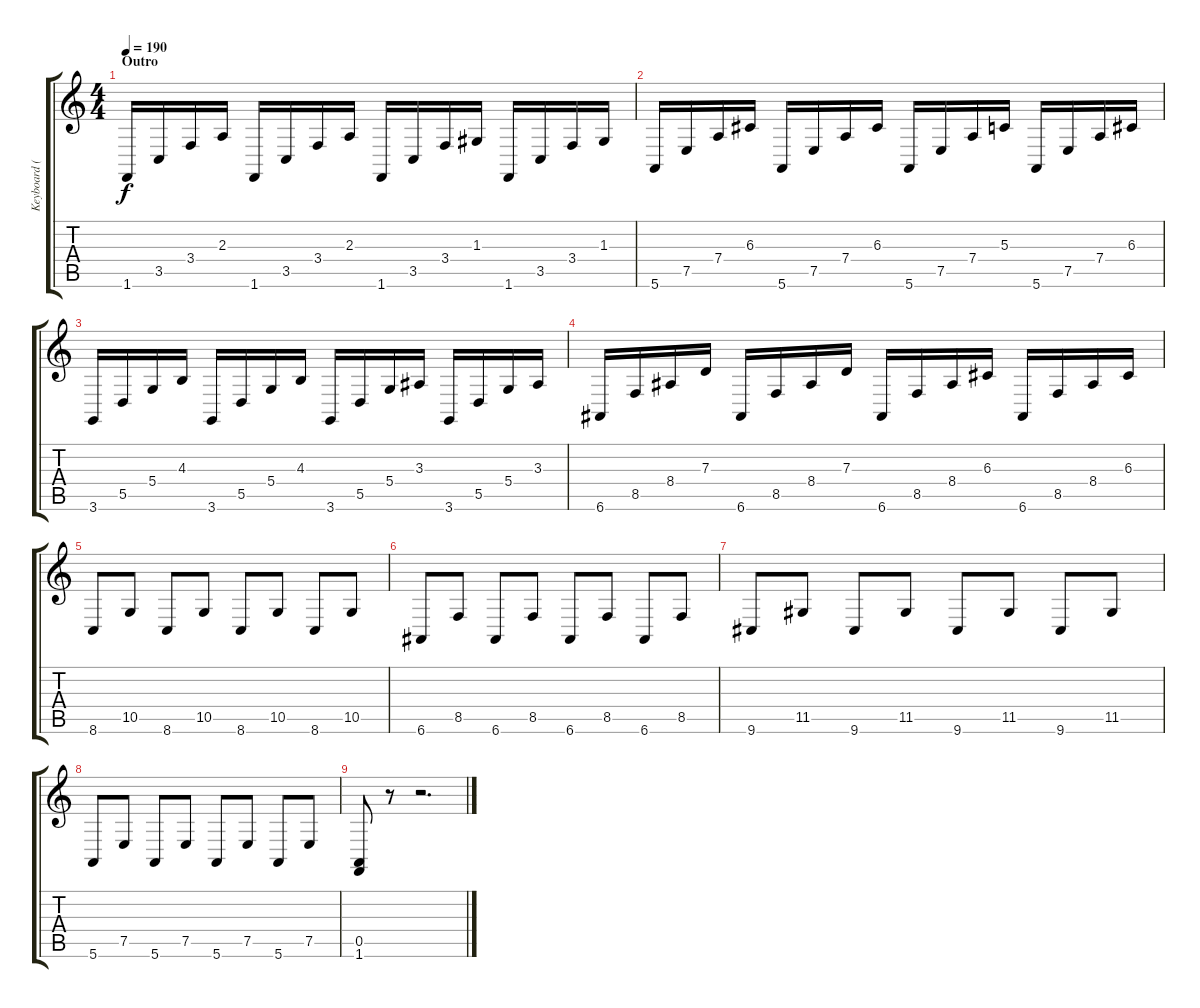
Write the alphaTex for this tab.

\track ("Keyboard (Harp)" "Keyboard (") {instrument orchestralharp}
\staff {score tabs}
\tuning (E4 B3 G3 D3 A2 E2) {hide}
\ts (4 4)
\section ("" "Outro")
\tempo 190
\clef g2
\ks c
1.6.16{dy f} 3.5.16 3.4.16 2.3.16 1.6.16 3.5.16 3.4.16 2.3.16 1.6.16 3.5.16 3.4.16 1.3.16 1.6.16 3.5.16 3.4.16 1.3.16 |
5.6.16 7.5.16 7.4.16 6.3.16 5.6.16 7.5.16 7.4.16 6.3.16 5.6.16 7.5.16 7.4.16 5.3.16 5.6.16 7.5.16 7.4.16 6.3.16 |
3.6.16 5.5.16 5.4.16 4.3.16 3.6.16 5.5.16 5.4.16 4.3.16 3.6.16 5.5.16 5.4.16 3.3.16 3.6.16 5.5.16 5.4.16 3.3.16 |
6.6.16 8.5.16 8.4.16 7.3.16 6.6.16 8.5.16 8.4.16 7.3.16 6.6.16 8.5.16 8.4.16 6.3.16 6.6.16 8.5.16 8.4.16 6.3.16 |
8.6.8 10.5.8 8.6.8 10.5.8 8.6.8 10.5.8 8.6.8 10.5.8 |
6.6.8 8.5.8 6.6.8 8.5.8 6.6.8 8.5.8 6.6.8 8.5.8 |
9.6.8 11.5.8 9.6.8 11.5.8 9.6.8 11.5.8 9.6.8 11.5.8 |
5.6.8 7.5.8 5.6.8 7.5.8 5.6.8 7.5.8 5.6.8 7.5.8 |
(0.5 1.6).8 r.8 r.2{d}
